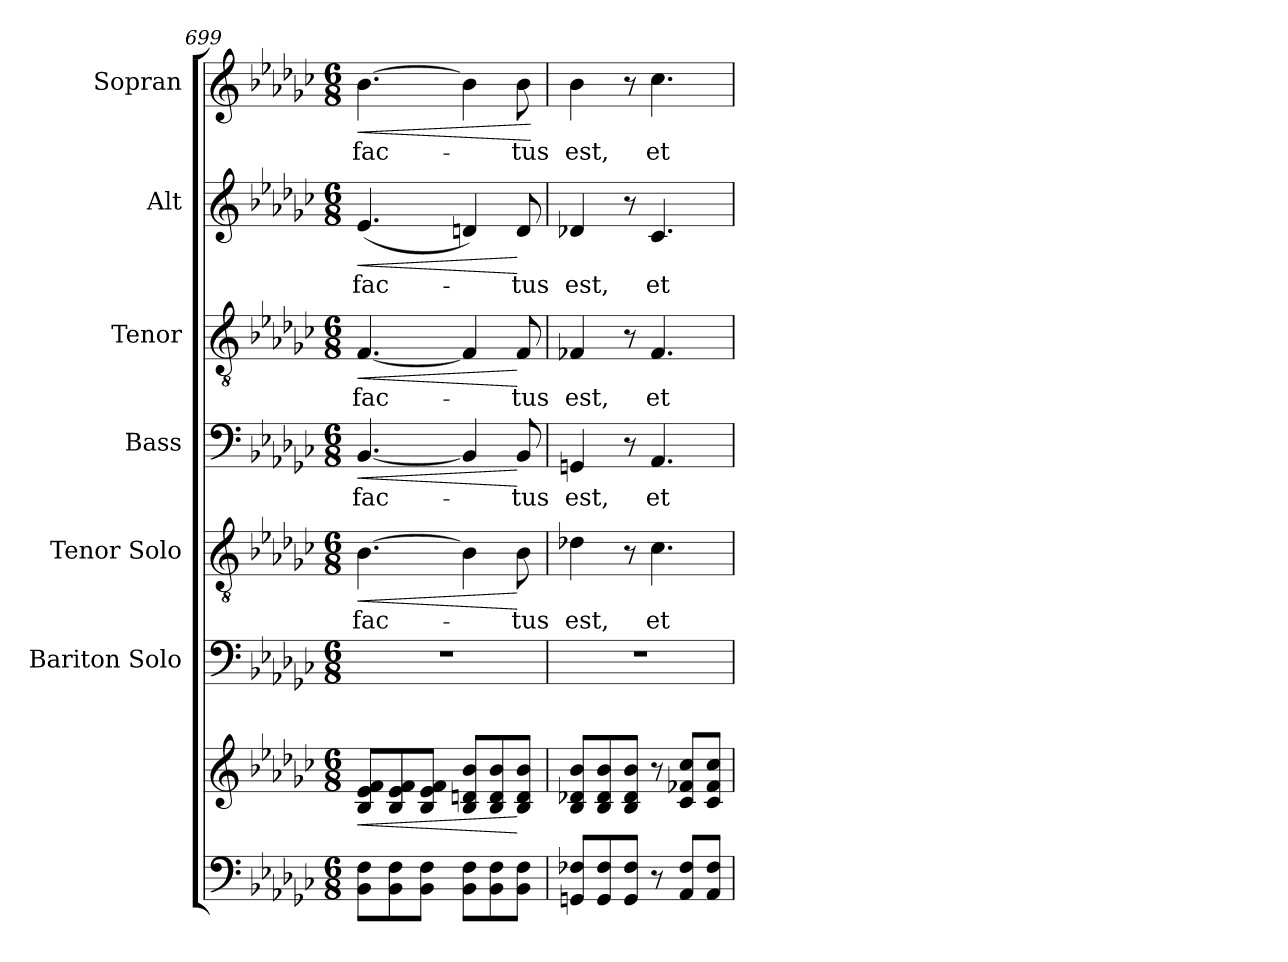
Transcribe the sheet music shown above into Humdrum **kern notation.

**kern	**kern	**dynam	**kern	**kern	**text	**dynam	**kern	**text	**dynam	**kern	**text	**dynam	**kern	**text	**dynam	**kern	**text	**dynam
*part7	*part7	*part7	*part6	*part5	*part5	*part5	*part4	*part4	*part4	*part3	*part3	*part3	*part2	*part2	*part2	*part1	*part1	*part1
*staff8	*staff7	*staff7/8	*staff6	*staff5	*staff5	*staff5	*staff4	*staff4	*staff4	*staff3	*staff3	*staff3	*staff2	*staff2	*staff2	*staff1	*staff1	*staff1
*	*	*	*I"Bariton Solo	*I"Tenor Solo	*	*	*I"Bass	*	*	*I"Tenor	*	*	*I"Alt	*	*	*I"Sopran	*	*
*	*	*	*	*	*	*	*I'B.	*	*	*I'T.	*	*	*I'A.	*	*	*I'S.	*	*
*clefF4	*clefG2	*	*clefF4	*clefGv2	*	*	*clefF4	*	*	*clefGv2	*	*	*clefG2	*	*	*clefG2	*	*
*k[b-e-a-d-g-c-]	*k[b-e-a-d-g-c-]	*	*k[b-e-a-d-g-c-]	*k[b-e-a-d-g-c-]	*	*	*k[b-e-a-d-g-c-]	*	*	*k[b-e-a-d-g-c-]	*	*	*k[b-e-a-d-g-c-]	*	*	*k[b-e-a-d-g-c-]	*	*
*G-:	*G-:	*	*G-:	*G-:	*	*	*G-:	*	*	*G-:	*	*	*G-:	*	*	*G-:	*	*
*M6/8	*M6/8	*	*M6/8	*M6/8	*	*	*M6/8	*	*	*M6/8	*	*	*M6/8	*	*	*M6/8	*	*
=699	=699	=699	=699	=699	=699	=699	=699	=699	=699	=699	=699	=699	=699	=699	=699	=699	=699	=699
!	!	!LO:HP:b	!	!	!LO:LY:b	!LO:HP:b	!	!LO:LY:b	!LO:HP:b	!	!LO:LY:b	!LO:HP:b	!	!LO:LY:b	!LO:HP:b	!	!LO:LY:b	!LO:HP:b
8BB-\ 8F\L	8B-/ 8e-/ 8f/L	<	2.r	[4.B-\	fac-	<	[4.BB-/	fac-	<	[4.F/	fac-	<	(<4.e-/	fac-	<	[4.b-\	fac-	<
8BB-\ 8F\	8B-/ 8e-/ 8f/	.	.	.	.	.	.	.	.	.	.	.	.	.	.	.	.	.
8BB-\ 8F\J	8B-/ 8e-/ 8f/J	.	.	.	.	.	.	.	.	.	.	.	.	.	.	.	.	.
8BB-\ 8F\L	8B-/ 8dn/ 8b-/L	.	.	4B-\]	.	.	4BB-/]	.	.	4F/]	.	.	4dn/)	.	.	4b-\]	.	.
8BB-\ 8F\	8B-/ 8d/ 8b-/	.	.	.	.	.	.	.	.	.	.	.	.	.	.	.	.	.
!	!	!	!	!	!LO:LY:b	!	!	!LO:LY:b	!	!	!LO:LY:b	!	!	!LO:LY:b	!	!	!LO:LY:b	!
8BB-\ 8F\J	8B-/ 8d/ 8b-/J	[	.	8B-\	-tus	[	8BB-/	-tus	[	8F/	-tus	[	8d/	-tus	[	8b-\	-tus	.
.	.	.	.	.	.	.	.	.	.	.	.	.	.	.	.	.	.	[
=700	=700	=700	=700	=700	=700	=700	=700	=700	=700	=700	=700	=700	=700	=700	=700	=700	=700	=700
!	!	!	!	!	!LO:LY:b	!	!	!LO:LY:b	!	!	!LO:LY:b	!	!	!LO:LY:b	!	!	!LO:LY:b	!
8GGn/ 8F-X/L	8B-/ 8d-X/ 8b-/L	.	2.r	4d-X\	est,	.	4GGn/	est,	.	4F-X/	est,	.	4d-X/	est,	.	4b-\	est,	.
8GG/ 8F-/	8B-/ 8d-/ 8b-/	.	.	.	.	.	.	.	.	.	.	.	.	.	.	.	.	.
8GG/ 8F-/J	8B-/ 8d-/ 8b-/J	.	.	8r	.	.	8r	.	.	8r	.	.	8r	.	.	8r	.	.
!	!	!	!	!	!LO:LY:b	!	!	!LO:LY:b	!	!	!LO:LY:b	!	!	!LO:LY:b	!	!	!LO:LY:b	!
8r	8r	.	.	4.c-\	et	.	4.AA-/	et	.	4.F-/	et	.	4.c-/	et	.	4.cc-\	et	.
8AA-/ 8F-/L	8c-/ 8f-X/ 8cc-/L	.	.	.	.	.	.	.	.	.	.	.	.	.	.	.	.	.
8AA-/ 8F-/J	8c-/ 8f-/ 8cc-/J	.	.	.	.	.	.	.	.	.	.	.	.	.	.	.	.	.
=	=	=	=	=	=	=	=	=	=	=	=	=	=	=	=	=	=	=
*-	*-	*-	*-	*-	*-	*-	*-	*-	*-	*-	*-	*-	*-	*-	*-	*-	*-	*-
